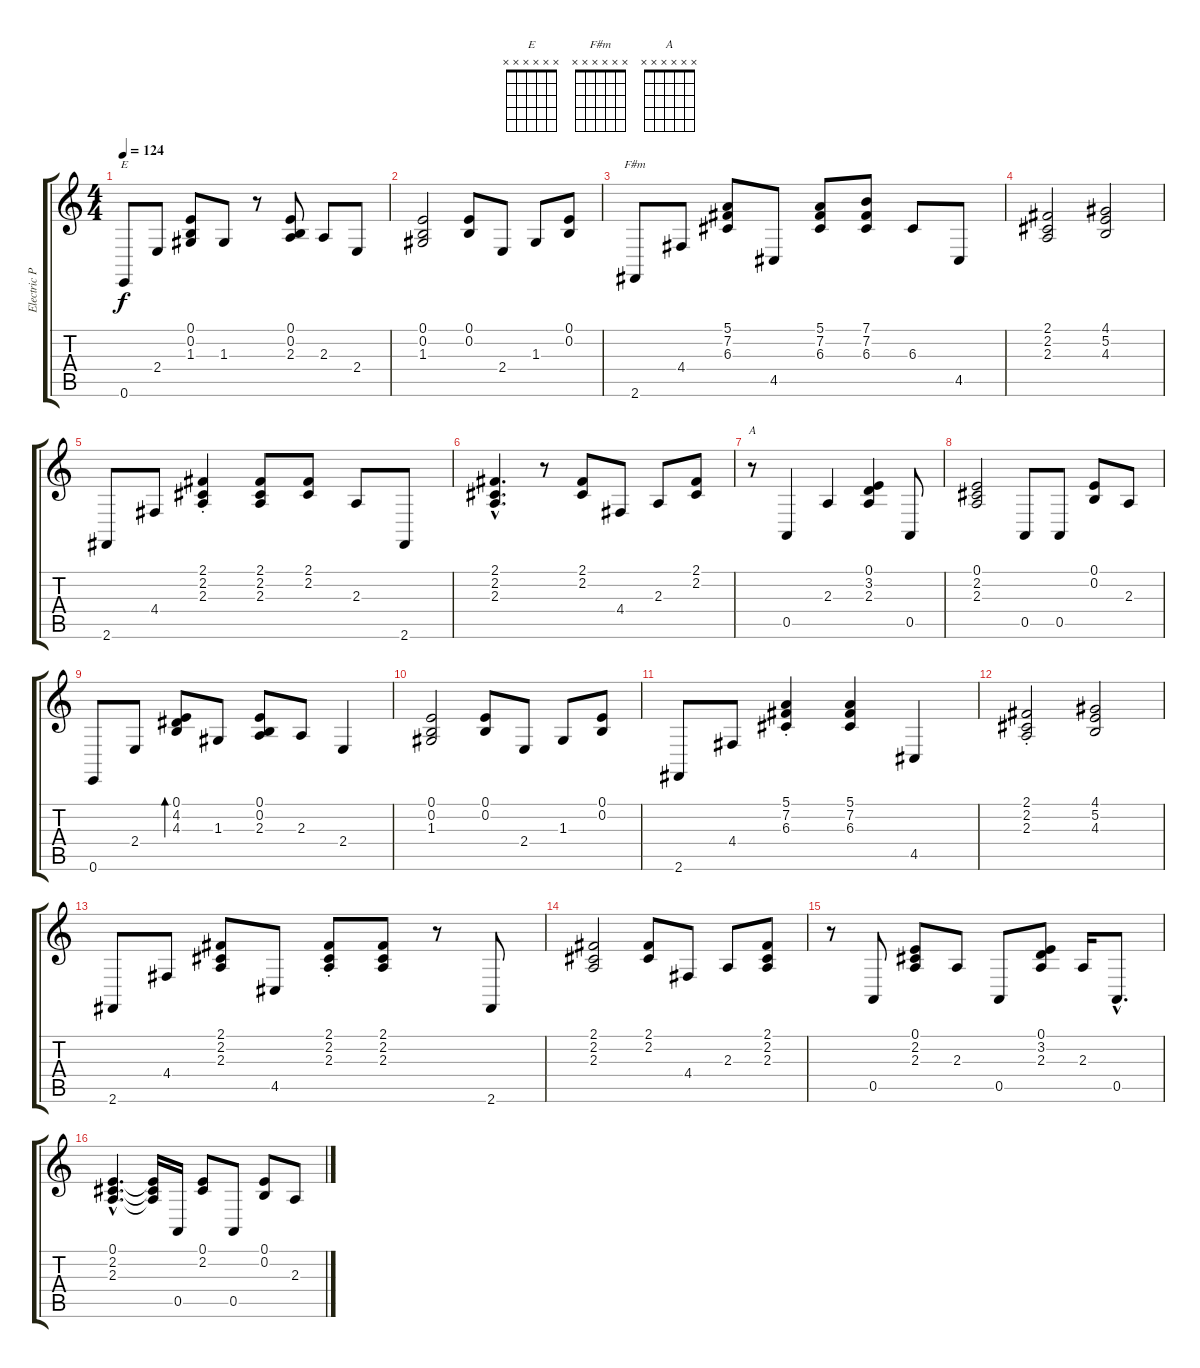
\track ("Electric Piano(Wright) " "Electric P") {instrument electricpiano1}
\staff {score tabs}
\tuning (E4 B3 G3 D3 A2 E2) {hide}
\chord ("E" x x x x x x)
\chord ("F#m" x x x x x x)
\chord ("A" x x x x x x)
\ts (4 4)
\tempo 124
\clef g2
\ks c
0.6.8{ch "E" dy f} 2.4.8 (0.1 0.2 1.3).8 1.3.8 r.8 (0.1 0.2 2.3).8 2.3.8 2.4.8 |
(0.1 0.2 1.3).2 (0.1 0.2).8 2.4.8 1.3.8 (0.1 0.2).8 |
2.6.8{ch "F#m"} 4.4.8 (5.1 7.2 6.3).8 4.5.8 (5.1 7.2 6.3).8 (7.1 7.2 6.3).8 6.3.8 4.5.8 |
(2.1 2.2 2.3).2 (4.1 5.2 4.3).2 |
2.6.8 4.4.8 (2.1{st} 2.2{st} 2.3{st}).4 (2.1 2.2 2.3).8 (2.1 2.2).8 2.3.8 2.6.8 |
(2.1{hac} 2.2{hac} 2.3{hac}).4{d} r.8 (2.1 2.2).8 4.4.8 2.3.8 (2.1 2.2).8 |
r.8{ch "A"} 0.5.4 2.3.4 (0.1 3.2 2.3).4 0.5.8 |
(0.1 2.2 2.3).2 0.5.8 0.5.8 (0.1 0.2).8 2.3.8 |
0.6.8 2.4.8 (0.1 4.2 4.3).8{bd 120} 1.3.8 (0.1 0.2 2.3).8 2.3.8 2.4.4 |
(0.1 0.2 1.3).2 (0.1 0.2).8 2.4.8 1.3.8 (0.1 0.2).8 |
2.6.8 4.4.8 (5.1{st} 7.2{st} 6.3{st}).4 (5.1 7.2 6.3).4 4.5.4 |
(2.1{st} 2.2{st} 2.3{st}).2 (4.1 5.2 4.3).2 |
2.6.8 4.4.8 (2.1 2.2 2.3).8 4.5.8 (2.1{st} 2.2{st} 2.3{st}).8 (2.1 2.2 2.3).8 r.8 2.6.8 |
(2.1 2.2 2.3).2 (2.1 2.2).8 4.4.8 2.3.8 (2.1 2.2 2.3).8 |
r.8 0.5.8 (0.1 2.2 2.3).8 2.3.8 0.5.8 (0.1 3.2 2.3).8 2.3.16 0.5{hac}.8{d} |
(0.1{hac} 2.2{hac} 2.3{hac}).4{d} (0.1{t} 2.2{t} 2.3{t}).16 0.5.16 (0.1 2.2).8 0.5.8 (0.1 0.2).8 2.3.8
